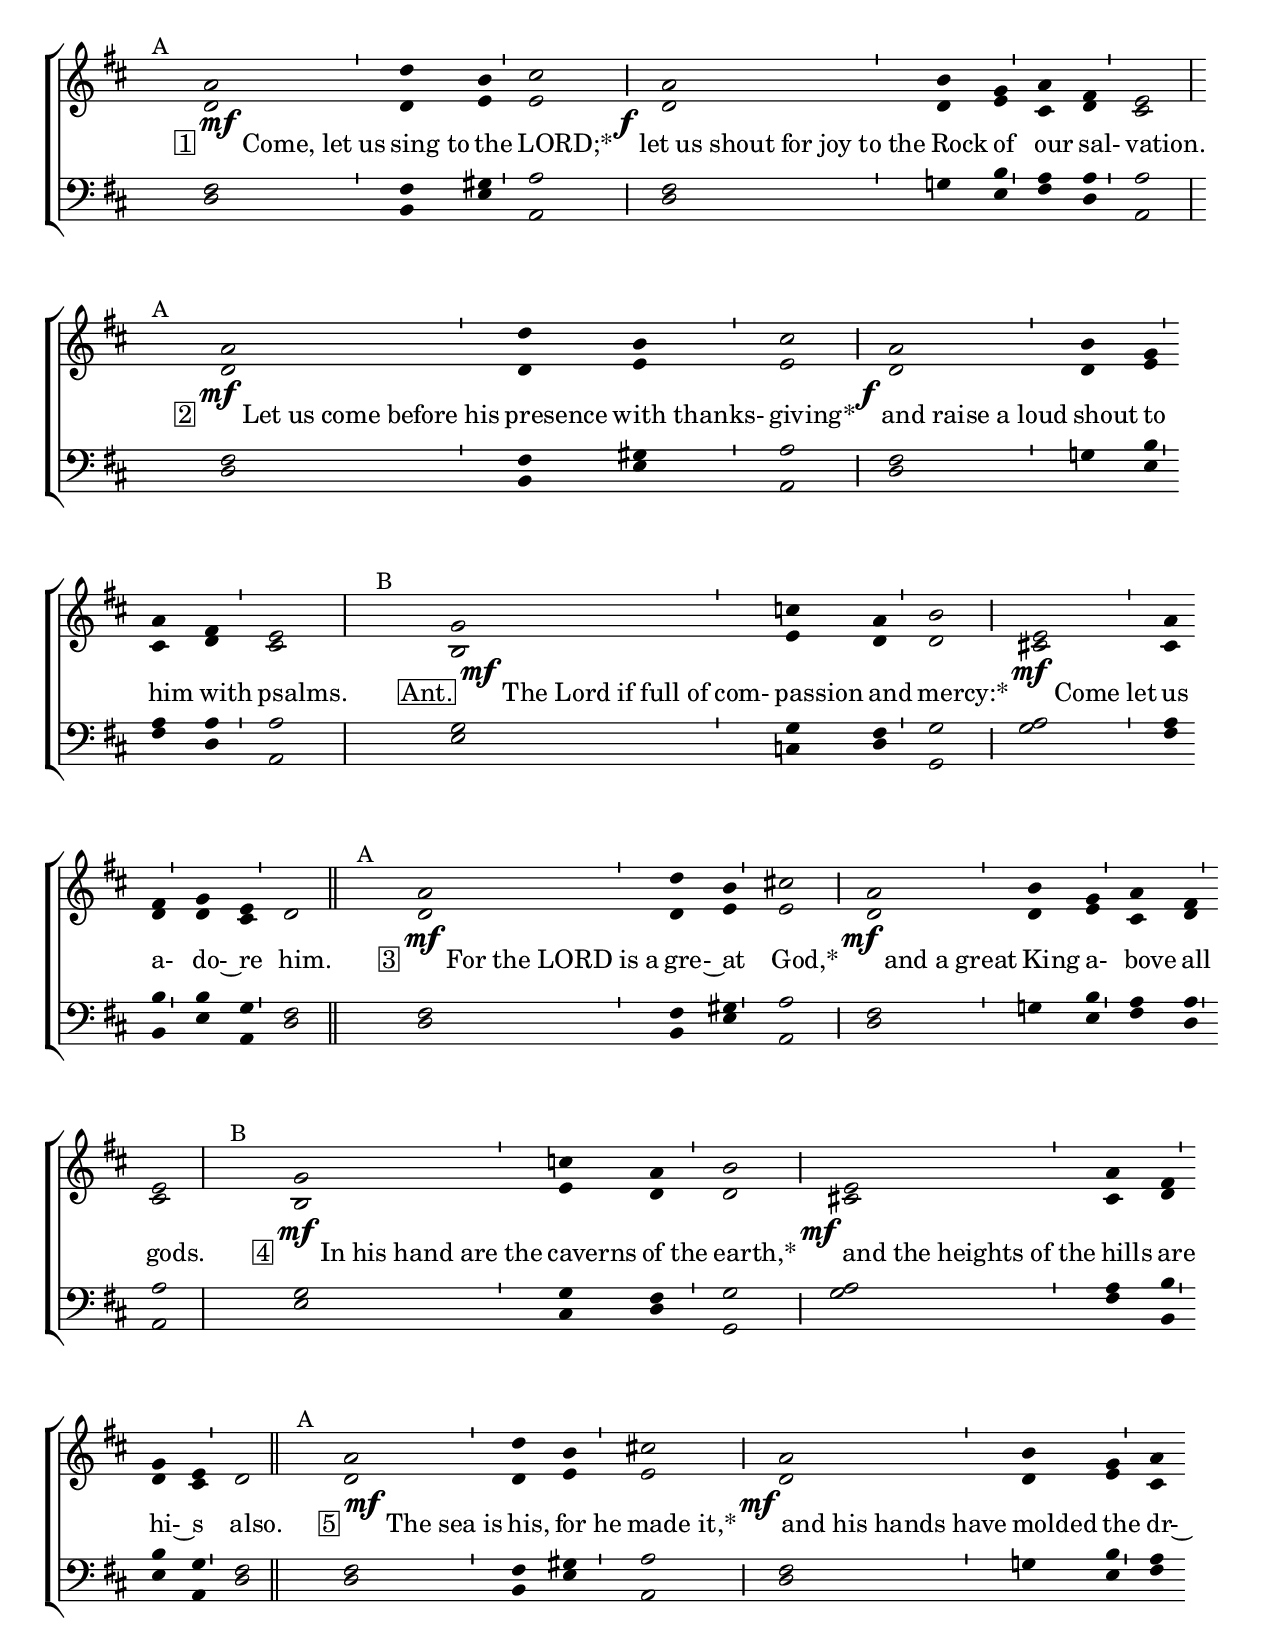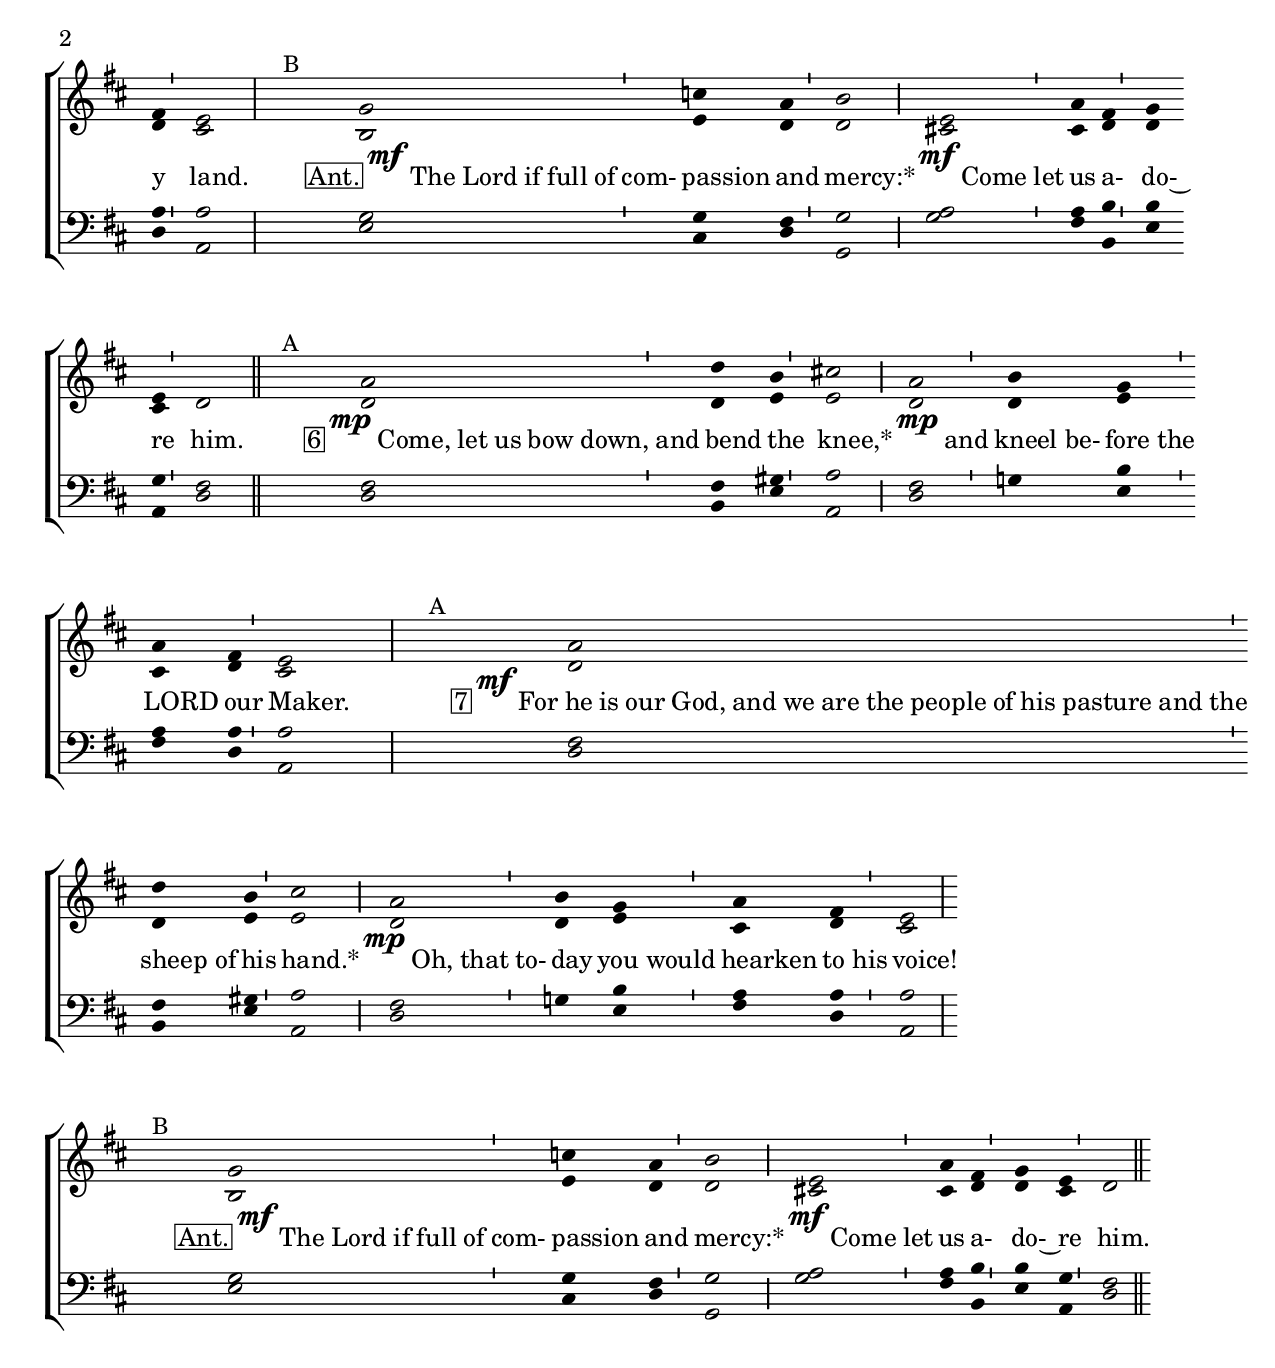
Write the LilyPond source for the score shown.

%% http://lsr.di.unimi.it/LSR/Item?id=231
%% see also http://lsr.di.unimi.it/LSR/Item?id=708
%% see also http://lilypond.org/doc/v2.18/Documentation/snippets/vocal-music#vocal-music-anglican-psalm-template

%% commented out for LSR
%
% FIRST, create anglican-init.ly.  This only needs to be done once each time you upgrade LilyPond.
% The code was borrowed from gregorian-init.ly.
% For purposes of the LSR, the anglican-init.ly code is inserted directly.
% \include "anglican-init.ly"  
%
%% commented out for LSR

divisioMinima = {
  \once \override BreathingSign.stencil = #ly:breathing-sign::divisio-minima
  \once \override BreathingSign.extra-X-extent = #'(-1.0 . 0)
  \breathe
}

divisioMaior = {
  \once \override BreathingSign.stencil = #ly:breathing-sign::divisio-maior
  \once \override BreathingSign.Y-offset = #0
  \once \override BreathingSign.extra-X-extent = #'(-1.0 . 0)
  \breathe
}

divisioMaxima = {
  \once \override BreathingSign.stencil = #ly:breathing-sign::divisio-maxima
  \once \override BreathingSign.Y-offset = #0
  \once \override BreathingSign.extra-X-extent = #'(-1.0 . 0)
  \breathe
}

finalis = {
  \once \override BreathingSign.stencil = #ly:breathing-sign::finalis
  \once \override BreathingSign.Y-offset = #0
  \once \override BreathingSign.extra-X-extent = #'(-1.0 . 0)
  \breathe
}

#(set-default-paper-size "letter")
\pointAndClickOff

%**********************************%
% END of inserted anglican-init.ly %
%**********************************%

global = {
  %SECOND, enter key
  \key d \major
  %
  \set Staff.whichBar = #""
  \set Score.timing = ##f
  \accidentalStyle modern-voice
  \override Score.RehearsalMark.break-visibility = #begin-of-line-invisible
  \override Score.PaperColumn.keep-inside-line = ##t
}

% THIRD, Enter music (remember to include the leading s4 in the bassMusic sections)

trebMusicA = {
  \textLengthOn s4^"A" \noBreak
  <a' d'>2
  \divisioMinima
  <d'' d'>4 <b' e'>
  \divisioMinima
  <cis'' e'>2
  \divisioMaior
  <a' d'>2
  \divisioMinima
  <b' d'>4 <g' e'>
  \divisioMinima
  <a' cis'> <fis' d'>
  \divisioMinima
  <e' cis'>2
  \divisioMaxima
}

trebMusicB = {
  \textLengthOn s4^"B" \noBreak
  <g' b>2
  \divisioMinima
  <c'' e'>4 <a' d'>
  \divisioMinima
  <b' d'>2
  \divisioMaior
  <e' cis'>2
  \divisioMinima
  <a' cis'>4 <fis' d'>
  \divisioMinima
  <g' d'> <e' cis'>
  \divisioMinima
  d'2
  \finalis
}

bassMusicA = {
  s4 <fis d>2
  \divisioMinima
  <fis b,>4 <gis e>
  \divisioMinima
  <a a,>2
  \divisioMaior
  <fis d>2
  \divisioMinima
  g4 <b e>
  \divisioMinima
  <a fis> <a d>
  \divisioMinima
  <a a,>2
  \divisioMaxima
}

bassMusicB = {
  s4 <g e>2
  \divisioMinima
  <g c>4 <fis d>
  \divisioMinima
  <g g,>2
  \divisioMaior
  <a g>2
  \divisioMinima
  <a fis>4 <b b,>
  \divisioMinima
  <b e> <g a,>
  \divisioMinima
  <fis d>2
  \finalis
}

% FOURTH Enter Words (This allows a different dynamic for each verse.  I create a separate lyric for
% each antiphonal group.  This way, the antiphon can be changed without reprogramming the entire
% psalm.  Also, I insert an en-dash in hyphenated words and an en-dash lyric tie for tied words.)
% NOTE: LSR didn't like the en-dash so I substituted a hyphen.

lentAntiphon = \lyricmode {
  \markup { \box Ant. \raise #2.0 \dynamic mf The Lord if full of com-} passion and mercy:*
  \markup { \raise #2.0 \dynamic mf Come let } us a- do-~ re him.
}

onetwo = \lyricmode {
  \markup { \box 1 \raise #2.0 \dynamic mf Come, let us } sing_to the LORD;*
  \markup { \raise #2.0 \dynamic f let us shout for joy to the} Rock of our sal- vation.

  \markup { \box 2 \raise #2.0 \dynamic mf Let us come before his } presence with_thanks- giving*
  \markup { \raise #2.0 \dynamic f and raise a loud } shout to him with psalms.
}

threefive = \lyricmode {
  \markup { \box 3 \raise #2.0 \dynamic mf For the LORD is a } gre-~ at God,*
  \markup { \raise #2.0 \dynamic mf and a great } King a- bove all gods.

  \markup { \box 4 \raise #2.0 \dynamic mf In his hand are the } caverns of_the earth,*
  \markup { \raise #2.0 \dynamic mf and the heights of the } hills are hi-~ s also.

  \markup { \box 5 \raise #2.0 \dynamic mf The sea is } his, for_he made_it,*
  \markup { \raise #2.0 \dynamic mf and his hands have } molded the dr-~ y land.
}

sixseven = \lyricmode {
  \markup { \box 6 \raise #2.0 \dynamic mp Come, let us bow down, and } bend the knee,*
  \markup { \raise #2.0 \dynamic mp and } kneel_be- fore_the LORD our Maker.

  \markup { \box 7 \raise #2.0 \dynamic mf For he is our God, and we are the people of his pasture and the } sheep_of his hand.*
  \markup { \raise #2.0 \dynamic mp Oh, that to- } day you_would hearken to_his voice!
}

\score {
  \context ChoirStaff <<
    \context Staff = women <<
      \context Voice = women {
        \oneVoice
        \global
        % FIFTH sequence the trebMusic and bassMusic in the correct A B pattern.
        \trebMusicA
        \trebMusicA
        \trebMusicB
        \trebMusicA
        \trebMusicB
        \trebMusicA
        \trebMusicB
        \trebMusicA
        \trebMusicA
        \trebMusicB
      }
    >>
    \context Lyrics = women \lyricsto women {
      \override LyricText.self-alignment-X = #-0.7

      % SIXTH sequence the words with inserted Antiphon
      \onetwo
      \lentAntiphon
      \threefive
      \lentAntiphon
      \sixseven
      \lentAntiphon
    }
    \context Staff = men <<
    \clef bass
      \context Voice = basses {
        \oneVoice
        \global
        % FIFTH sequence the trebMusic and bassMusic in the correct A B pattern.
        \bassMusicA
        \bassMusicA
        \bassMusicB
        \bassMusicA
        \bassMusicB
        \bassMusicA
        \bassMusicB
        \bassMusicA
        \bassMusicA
        \bassMusicB
      }
    >>
  >>
  \layout {
    indent = 0\in
    line-width = 8\in
    oddFooterMarkup = ##f
    oddHeaderMarkup = ##f
    bookTitleMarkup = ##f
    scoreTitleMarkup = ##f
    ragged-right = ##t
    ragged-last = ##t
    \context {
      \Score
      barAlways = ##t
    }
    \context {
      \Staff
      \remove "Time_signature_engraver"
      \override Stem.transparent = ##t
    }
    \context {
      \Voice
      \override Stem.length = #0
    }
  }
}
% END OF LILYPOND CODE

%{

I use lilypond-book to print the music because I usually want to insert scanned .png files at the beginning and sometimes the end of the document.  In this case, it was not necessary, but sometimes the antiphon is already printed and there is no need reprogram it for publication.  Here is the template for the Latex file (S39.tex):

\documentclass[letterpaper]{article}
\usepackage{graphicx}
\usepackage[total={8in,10in},centering,includefoot,includehead]{geometry}
\usepackage{fancyhdr} % This should be set AFTER setting up the page geometry
\usepackage{lastpage}
\pagestyle{fancy}\fancyhead{}
\renewcommand{\headrulewidth}{0pt} % customise the layout...
\lhead{}\chead{The Hymnal 1982 \copyright 1985, by The Church Pension Fund  All rights reserved.  Used by permission.}\rhead{}
\lfoot{Daily Morning Prayer II S 39\\The Invitatory:  Venite/Psalm 95}\cfoot{Music engraving by Fred Leason with LilyPond 2.11.19}\rfoot{\thepage\ of \pageref{LastPage}}

\begin{document}

\includegraphics[width=7.5in]{../S39.png} %This is sometimes a scanned version of the antiphon.  In this case, it is the Anglican Chant from the Hymnal.

\lilypondfile{S39.ly}

\includegraphics[width=7.5in]{../VeniteText.png} %This is sometimes a repeated scan of the Antiphon.  In this case it is a sample of the pointing from the Hymnal.

\end{document}

%END OF LATEX.

SEVENTH Change the head and foot in the above .tex file.  Name the correct \lilypondfile.  Name any .png files that may be included in the final document.

I use this shell script to run lilypond-book.  Put this script somewhere that is also in your PATH.  Change the mode to execute (chmod +x lilybook.sh)

EIGHTH cd to the directory containing your .ly, .tex, and any .png files.  Then run lilybook.sh <name of tex file>

BEGIN SCRIPT

#!/bin/sh
rm -r pdflatex
lilypond-book --pdf $1.tex --output=pdflatex
cd pdflatex
pdflatex $1
pdflatex $1
open $1.pdf
cd ..

END SCRIPT

Note, I run pdflatex twice so that the number of pages are counted.

So here is what your sequence will look like:

>pwd
~/Desktop/LSR
>ls
Anglican.rtfd   S39.log         S39.ly          S39.pdf         S39.png         S39.ps          S39.tex         VeniteText.png
>lilybook.sh S39
%}
